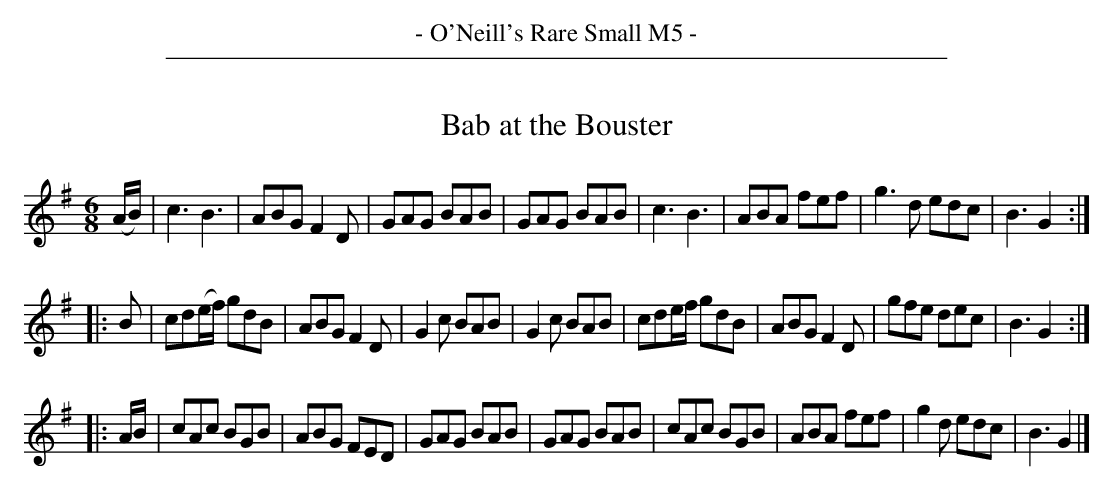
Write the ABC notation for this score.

X:1
T: Bab at the Bouster
M: 6/8
L: 1/8
K: G
(A/B/) | c3 B3 | ABG F2D | GAG BAB | GAG BAB |\
c3 B3 | ABA fef | g3d edc | B3 G2 ::
B |\
cd(e/f/) gdB | ABG F2D | G2c BAB | G2c BAB |\
cde/f/ gdB | ABG F2D | gfe dec | B3 G2 ::
A/B/ |\
cAc BGB | ABG FED | GAG BAB | GAG BAB |\
cAc BGB | ABA fef | g2d edc | B3 G2 |]
